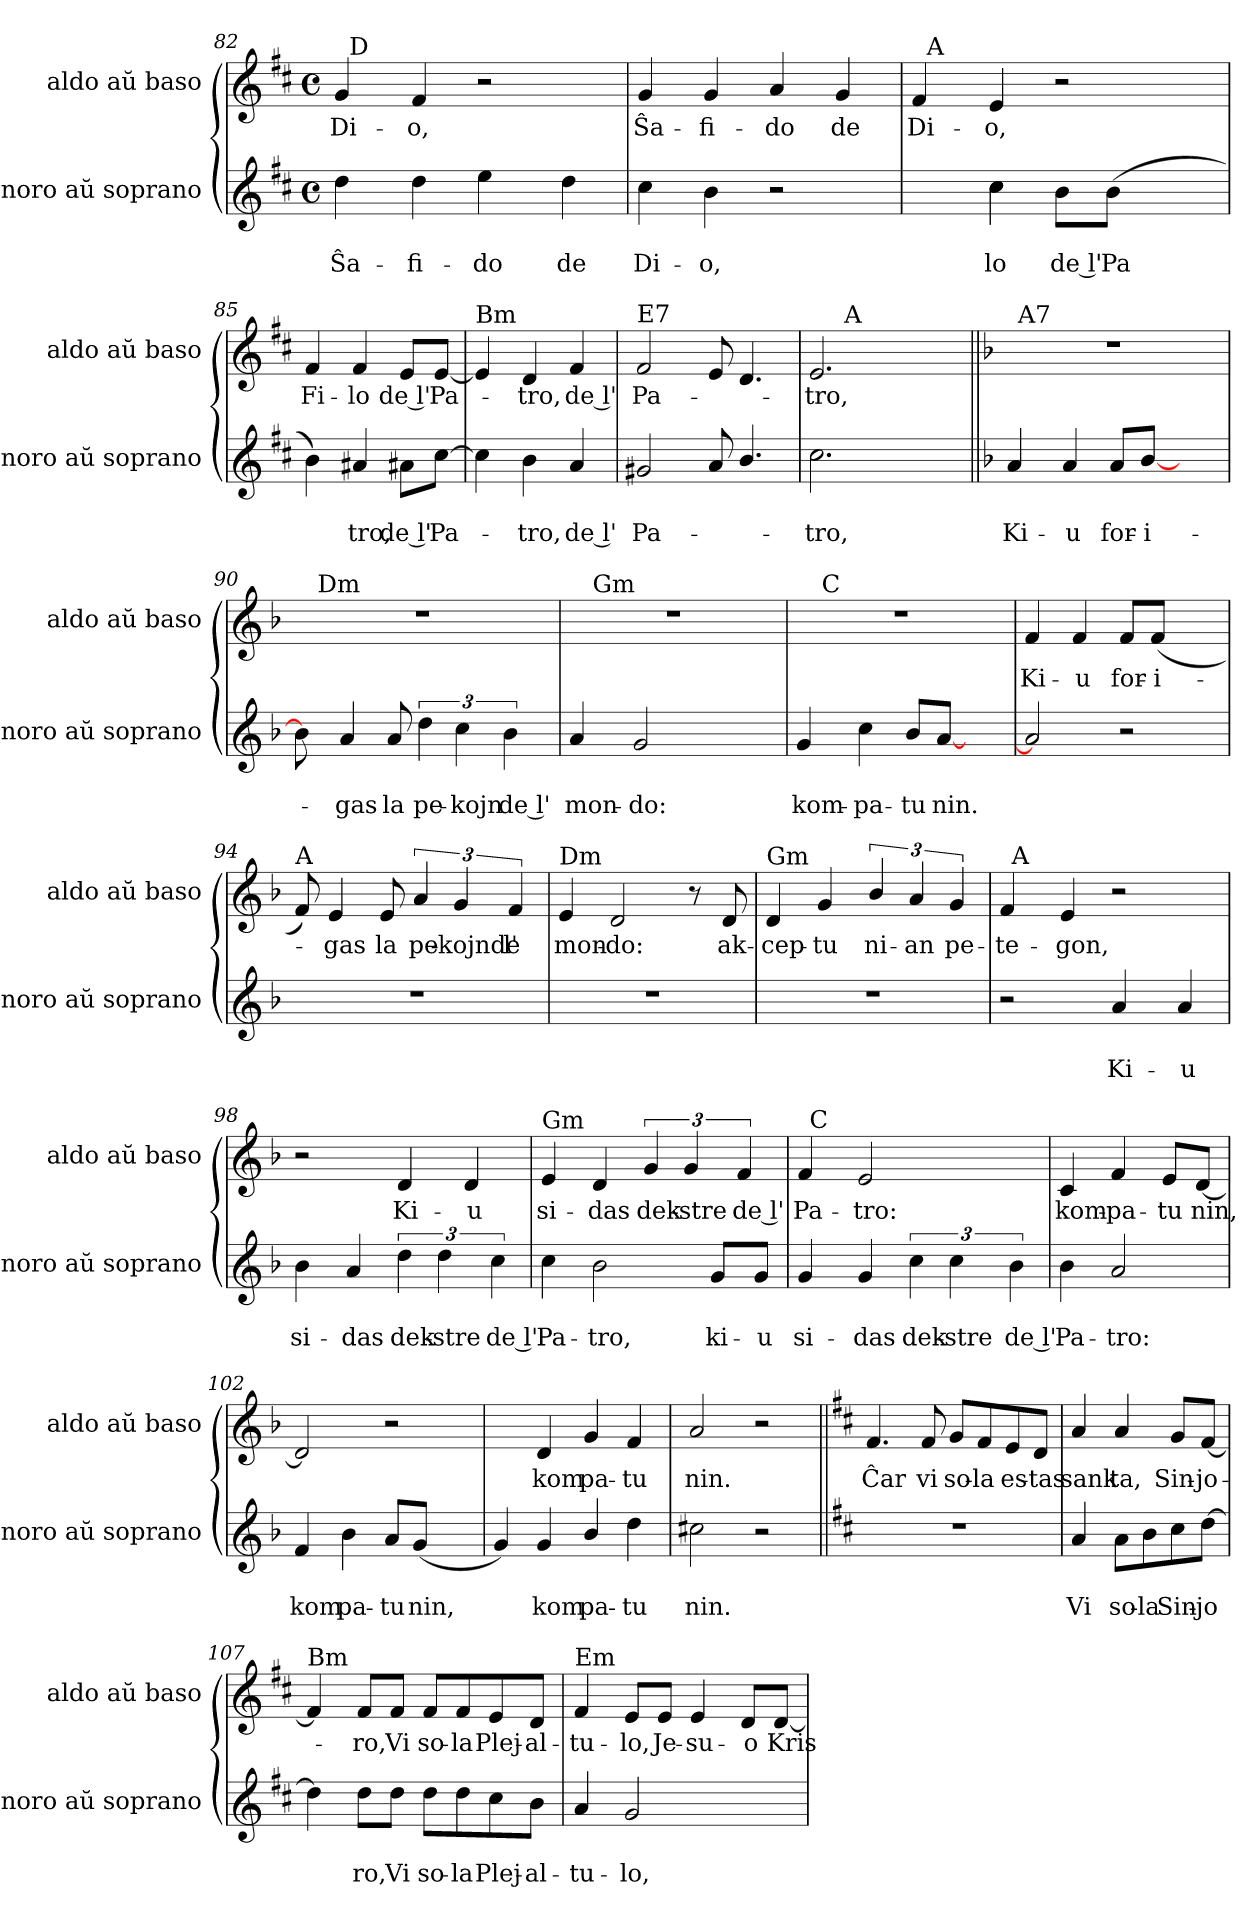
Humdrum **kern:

**kern	**text	**text	**kern	**text
*part2	*part2	*part2	*part1	*part1
*staff2	*staff2	*staff2	*staff1	*staff1
*I"tenoro aŭ soprano	*	*	*I"aldo aŭ baso	*
*I'tenoro aŭ soprano	*	*	*I'aldo aŭ baso	*
!!LO:LB:g=z
*clefG2	*	*	*clefG2	*
*k[f#c#]	*	*	*k[f#c#]	*
*D:	*	*	*D:	*
*M4/4	*	*	*M4/4	*
*met(c)	*	*	*met(c)	*
=82	=82	=82	=82	=82
!	!	!LO:LY:b	!	!LO:LY:b
*	*	*	*^	*
4dd\	.	Ŝa-	4g/	48ryy	Di-
!	!	!	!	!LO:TX:a:t=D	!
.	.	.	.	3%2ryy	.
!	!	!LO:LY:b	!	!	!LO:LY:b
4dd\	.	-fi-	4f#/	.	-o,
!	!	!LO:LY:b	!	!	!
4ee\	.	-do	2r	.	.
.	.	.	.	6...ryy	.
!	!	!LO:LY:b	!	!	!
4dd\	.	de	.	.	.
=83	=83	=83	=83	=83	=83
!	!	!	!LO:TX:a:t=G	!	!
!	!	!LO:LY:b	!	!	!LO:LY:b
*	*	*	*v	*v	*
4cc#\	.	Di-	4g/	Ŝa-
!	!	!LO:LY:b	!	!LO:LY:b
4b\	.	-o,	4g/	-fi-
!	!	!	!	!LO:LY:b
2r	.	.	4a</	-do
!	!	!	!	!LO:LY:b
.	.	.	4g/	de
=84	=84	=84	=84	=84
*^	*	*	*	*
!	!	!	!	!	!LO:LY:b
*	*	*	*	*^	*
4ryy	4ryy	.	.	4f#/	48ryy	Di-
!	!	!	!	!	!LO:TX:a:t=A	!
.	.	.	.	.	3%2ryy	.
!	!	!	!LO:LY:b	!	!	!
!	!	!	!LO:LY:b	!	!	!LO:LY:b
4cc#\	4cc#\	.	-lo	4e/	.	-o,
!	!	!	!LO:LY:b:rj	!	!	!
4ryy	8b\L	.	de l'	2r	.	.
!	!	!	!LO:LY:b	!	!	!
.	(>8b\J	.	Pa-	.	.	.
.	.	.	.	.	6...ryy	.
4ryy	4ryy	.	.	.	.	.
=85	=85	=85	=85	=85	=85	=85
!	!	!	!	!LO:TX:a:t=F#	!	!
!	!	!	!	!	!	!LO:LY:b
*v	*v	*	*	*	*	*
*	*	*	*v	*v	*
4b\)	.	.	4f#/	Fi-
!	!	!LO:LY:b	!	!LO:LY:b
4a#X/	.	-tro,	4f#/	-lo
!	!	!LO:LY:b:rj	!	!LO:LY:b:rj
8a#X\L	.	de l'	8e/L	de l'
!	!	!LO:LY:b	!	!LO:LY:b
[>8cc#\J	.	Pa-	[<8e/J	Pa-
=86	=86	=86	=86	=86
!	!	!	!LO:TX:a:t=Bm	!
4cc#\]	.	.	4e/]	.
!	!	!LO:LY:b	!	!LO:LY:b
4b\	.	-tro,	4d/	-tro,
!	!	!LO:LY:b:rj	!	!LO:LY:b:rj
4a/	.	de l'	4f#/	de l'
!!LO:LB:g=z
=87	=87	=87	=87	=87
!	!	!	!LO:TX:a:t=E7	!
!	!	!LO:LY:b	!	!LO:LY:b
2g#X/	.	Pa-	2f#/	Pa-
8a/	.	.	8e/	.
4.b/	.	.	4.d/	.
=88	=88	=88	=88	=88
!	!	!LO:LY:b	!	!LO:LY:b
*	*	*	*^	*
2.cc#\	.	-tro,	2.e/	12..ryy	-tro,
!	!	!	!	!LO:TX:a:t=A	!
.	.	.	.	3ryy	.
.	.	.	.	6ryy	.
.	.	.	.	12ryy	.
.	.	.	.	48ryy	.
=89||	=89||	=89||	=89||	=89||	=89||
*k[b-]	*	*	*k[b-]	*	*
*F:	*	*	*F:	*	*
!	!	!LO:LY:b	!LO:N:vis=1	!	!
4a/	.	Ki-	1r	48ryy	.
!	!	!	!	!LO:TX:a:t=A7	!
.	.	.	.	3%2ryy	.
!	!	!LO:LY:b	!	!	!
4a/	.	-u	.	.	.
!	!	!LO:LY:b	!	!	!
8a/L	.	for-	.	.	.
!	!	!LO:LY:b	!	!	!
[>8b-/J	.	-i-	.	.	.
.	.	.	.	6...ryy	.
4ryy	.	.	.	.	.
=90	=90	=90	=90	=90	=90
8b-\]	.	.	1r	24ryy	.
.	.	.	.	96ryy	.
!	!	!	!	!LO:TX:a:t=Dm	!
.	.	.	.	3%2ryy	.
!	!	!LO:LY:b	!	!	!
4a/	.	-gas	.	.	.
!	!	!LO:LY:b	!	!	!
8a/	.	la	.	.	.
!	!	!LO:LY:b	!	!	!
6dd\	.	pe-	.	.	.
!	!	!LO:LY:b	!	!	!
6cc\	.	-kojn	.	.	.
.	.	.	.	6ryy	.
!	!	!LO:LY:b:rj	!	!	!
6b-\	.	de l'	.	.	.
.	.	.	.	12ryy	.
.	.	.	.	48.ryy	.
=91	=91	=91	=91	=91	=91
!	!	!LO:LY:b	!LO:N:vis=1	!	!
4a/	.	mon-	1r	24ryy	.
.	.	.	.	96ryy	.
!	!	!	!	!LO:TX:a:t=Gm	!
.	.	.	.	3%2ryy	.
!	!	!LO:LY:b	!	!	!
2g/	.	-do:	.	.	.
.	.	.	.	6ryy	.
4ryy	.	.	.	.	.
.	.	.	.	12ryy	.
.	.	.	.	48.ryy	.
!!LO:LB:g=z	!!
=92	=92	=92	=92	=92	=92
!	!	!LO:LY:b	!LO:N:vis=1	!	!
4g/	.	kom-	1r	12ryy	.
!	!	!	!	!LO:TX:a:t=C	!
.	.	.	.	3%2ryy	.
!	!	!LO:LY:b	!	!	!
4cc\	.	-pa-	.	.	.
!	!	!LO:LY:b	!	!	!
8b-/L	.	-tu	.	.	.
!	!	!LO:LY:b	!	!	!
[<8a/J	.	nin.	.	.	.
4ryy	.	.	.	6.ryy	.
=93	=93	=93	=93	=93	=93
!	!	!	!LO:TX:a:t=F	!	!
!	!	!	!	!	!LO:LY:b
*	*	*	*v	*v	*
2a/]	.	.	4f/	Ki-
!	!	!	!	!LO:LY:b
.	.	.	4f/	-u
!	!	!	!	!LO:LY:b
2r	.	.	8f/L	for-
!	!	!	!	!LO:LY:b
.	.	.	(<8f/J	-i-
.	.	.	4ryy	.
=94	=94	=94	=94	=94
!	!	!	!LO:TX:a:t=A	!
1r	.	.	8f/)	.
!	!	!	!	!LO:LY:b
.	.	.	4e/	-gas
!	!	!	!	!LO:LY:b
.	.	.	8e/	la
!	!	!	!	!LO:LY:b
.	.	.	6a/	pe-
!	!	!	!	!LO:LY:b
.	.	.	6g/	-kojnde
!	!	!	!	!LO:LY:b
.	.	.	6f/	l'
=95	=95	=95	=95	=95
!	!	!	!LO:TX:a:t=Dm	!
!	!	!	!	!LO:LY:b
1r	.	.	4e/	mon-
!	!	!	!	!LO:LY:b
.	.	.	2d/	-do:
.	.	.	8r	.
!	!	!	!	!LO:LY:b
.	.	.	8d/	ak-
=96	=96	=96	=96	=96
!	!	!	!LO:TX:a:t=Gm	!
!	!	!	!	!LO:LY:b
1r	.	.	4d/	-cep-
!	!	!	!	!LO:LY:b
.	.	.	4g/	-tu
!	!	!	!	!LO:LY:b
.	.	.	6b-/	ni-
!	!	!	!	!LO:LY:b
.	.	.	6a/	-an
!	!	!	!	!LO:LY:b
.	.	.	6g/	pe-
!!LO:LB:g=z
=97	=97	=97	=97	=97
!	!	!	!	!LO:LY:b
*	*	*	*^	*
2r	.	.	4f/	48ryy	-te-
!	!	!	!	!LO:TX:a:t=A	!
.	.	.	.	3%2ryy	.
!	!	!	!	!	!LO:LY:b
.	.	.	4e/	.	-gon,
!	!	!LO:LY:b	!	!	!
4a/	.	Ki-	2r	.	.
.	.	.	.	6...ryy	.
!	!	!LO:LY:b	!	!	!
4a/	.	-u	.	.	.
=98	=98	=98	=98	=98	=98
!	!	!	!LO:TX:a:t=D	!	!
!	!	!LO:LY:b	!	!	!
*	*	*	*v	*v	*
4b-\	.	si-	2r	.
!	!	!LO:LY:b	!	!
4a/	.	-das	.	.
!	!	!LO:LY:b	!	!LO:LY:b
6dd\	.	dek-	4d/	Ki-
!	!	!LO:LY:b	!	!
6dd\	.	-stre	.	.
!	!	!	!	!LO:LY:b
.	.	.	4d/	-u
!	!	!LO:LY:b:rj	!	!
6cc\	.	de l'	.	.
=99	=99	=99	=99	=99
!	!	!	!LO:TX:a:t=Gm	!
!	!	!LO:LY:b	!	!LO:LY:b
4cc\	.	Pa-	4e/	si-
!	!	!LO:LY:b	!	!LO:LY:b
2b-\	.	-tro,	4d/	-das
!	!	!	!	!LO:LY:b
.	.	.	6g/	dek-
!	!	!	!	!LO:LY:b
.	.	.	6g/	-stre
!	!	!LO:LY:b	!	!
8g/L	.	ki-	.	.
!	!	!	!	!LO:LY:b:rj
.	.	.	6f/	de l'
!	!	!LO:LY:b	!	!
8g/J	.	-u	.	.
=100	=100	=100	=100	=100
!	!	!LO:LY:b	!	!LO:LY:b
*	*	*	*^	*
4g/	.	si-	4f/	48ryy	Pa-
!	!	!	!	!LO:TX:a:t=C	!
.	.	.	.	3%2ryy	.
!	!	!LO:LY:b	!	!	!LO:LY:b
4g/	.	-das	2e/	.	-tro:
!	!	!LO:LY:b	!	!	!
6cc\	.	dek-	.	.	.
!	!	!LO:LY:b	!	!	!
6cc\	.	-stre	.	.	.
.	.	.	.	6...ryy	.
.	.	.	4ryy	.	.
!	!	!LO:LY:b:rj	!	!	!
6b-\	.	de l'	.	.	.
=101	=101	=101	=101	=101	=101
!	!	!	!LO:TX:a:t=F	!	!
!	!	!LO:LY:b	!	!	!LO:LY:b
*	*	*	*v	*v	*
4b-\	.	Pa-	4c/	kom-
!	!	!LO:LY:b	!	!LO:LY:b
2a/	.	-tro:	4f/	-pa-
!	!	!	!	!LO:LY:b
.	.	.	8e/L	-tu
!	!	!	!	!LO:LY:b
.	.	.	[>8d/J	nin,
!!LO:PB:g=z
=102	=102	=102	=102	=102
!	!	!LO:LY:b	!	!
4f/	.	kom-	2d/]	.
!	!	!LO:LY:b	!	!
4b-\	.	-pa-	.	.
!	!	!LO:LY:b	!	!
8a/L	.	-tu	2r	.
!	!	!LO:LY:b	!	!
(<8g/J	.	nin,	.	.
4ryy	.	.	.	.
=103	=103	=103	=103	=103
4g/)	.	.	4ryy	.
!	!	!LO:LY:b	!	!LO:LY:b
4g/	.	kom-	4d/	kom-
!	!	!LO:LY:b	!	!LO:LY:b
4b-/	.	-pa-	4g/	-pa-
!	!	!LO:LY:b	!	!LO:LY:b
4dd\	.	-tu	4f/	-tu
=104	=104	=104	=104	=104
!	!	!LO:LY:b	!	!LO:LY:b
2cc#X\	.	nin.	2a/	nin.
2r	.	.	2r	.
=105||	=105||	=105||	=105||	=105||
*k[f#c#]	*	*	*k[f#c#]	*
*D:	*	*	*D:	*
!	!	!	!	!LO:LY:b
1r	.	.	4.f#/	Ĉar
!	!	!	!	!LO:LY:b
.	.	.	8f#/	vi
!	!	!	!	!LO:LY:b
.	.	.	8g/L	so-
!	!	!	!	!LO:LY:b
.	.	.	8f#/	-la
!	!	!	!	!LO:LY:b
.	.	.	8e/	es-
!	!	!	!	!LO:LY:b
.	.	.	8d/J	-tas
=106	=106	=106	=106	=106
!	!	!LO:LY:b	!	!LO:LY:b
4a/	.	Vi	4a/	sank-
!	!	!LO:LY:b	!	!LO:LY:b
8a\L	.	so-	4a/	-ta,
!	!	!LO:LY:b	!	!
8b\	.	-la	.	.
!	!	!LO:LY:b	!	!LO:LY:b
8cc#\	.	Sin-	8g/L	Sin-
!	!	!LO:LY:b	!	!LO:LY:b
[<8dd\J	.	-jo	[<8f#/J	-jo-
!!LO:LB:g=z
=107	=107	=107	=107	=107
!	!	!	!LO:TX:a:t=Bm	!
4dd\]	.	.	4f#/]	.
!	!	!LO:LY:b	!	!LO:LY:b
8dd\L	.	ro,	8f#/L	-ro,
!	!	!LO:LY:b	!	!LO:LY:b
8dd\J	.	Vi	8f#/J	Vi
!	!	!LO:LY:b	!	!LO:LY:b
8dd\L	.	so-	8f#/L	so-
!	!	!LO:LY:b	!	!LO:LY:b
8dd\	.	-la	8f#/	-la
!	!	!LO:LY:b	!	!LO:LY:b
8cc#\	.	Plej-	8e/	Plej-
!	!	!LO:LY:b	!	!LO:LY:b
8b\J	.	-al-	8d/J	-al-
=108	=108	=108	=108	=108
!	!	!	!LO:TX:a:t=Em	!
!	!	!LO:LY:b	!	!LO:LY:b
4a/	.	-tu-	4f#/	-tu-
!	!	!LO:LY:b	!	!LO:LY:b
2g/	.	-lo,	8e/L	-lo,
!	!	!	!	!LO:LY:b
.	.	.	8e/J	Je-
!	!	!	!	!LO:LY:b
.	.	.	4e/	-su-
!	!	!	!	!LO:LY:b
4ryy	.	.	8d/L	-o
!	!	!	!	!LO:LY:b
.	.	.	[<8d/J	Kris-
=	=	=	=	=
*-	*-	*-	*-	*-
